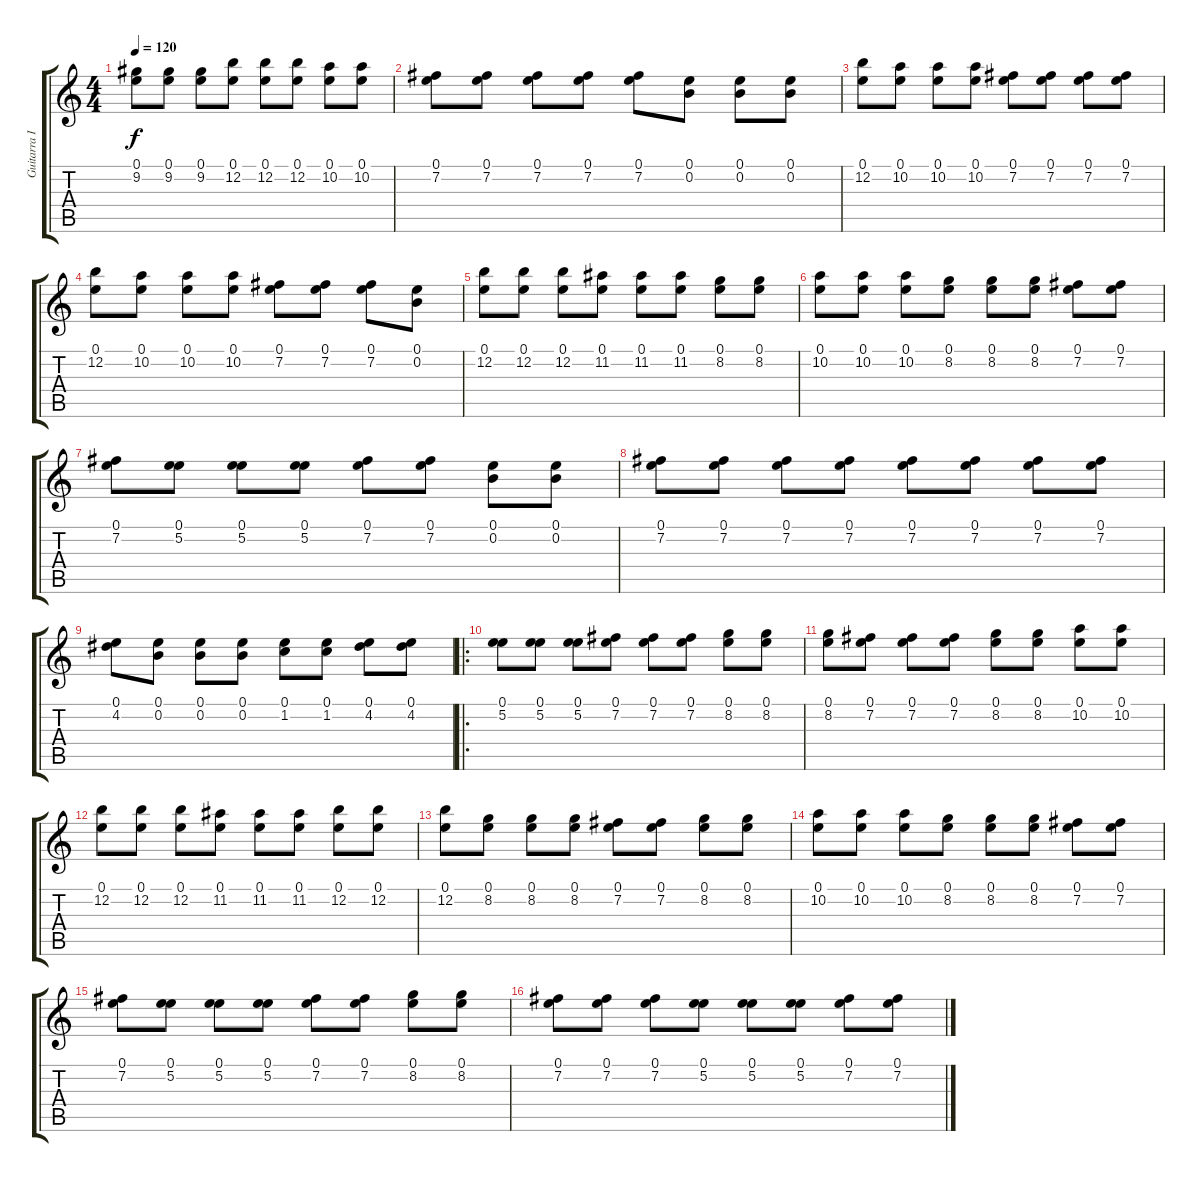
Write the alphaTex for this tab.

\track ("Guitarra I" "Guitarra I") {instrument distortionguitar}
\staff {score tabs}
\tuning (E4 B3 G3 D3 A2 E2) {hide}
\ts (4 4)
\tempo 120
\clef g2
\ks c
(0.1 9.2).8{dy f} (0.1 9.2).8 (0.1 9.2).8 (0.1 12.2).8 (0.1 12.2).8 (0.1 12.2).8 (0.1 10.2).8 (0.1 10.2).8 |
(0.1 7.2).8 (0.1 7.2).8 (0.1 7.2).8 (0.1 7.2).8 (0.1 7.2).8 (0.1 0.2).8 (0.1 0.2).8 (0.1 0.2).8 |
(0.1 12.2).8 (0.1 10.2).8 (0.1 10.2).8 (0.1 10.2).8 (0.1 7.2).8 (0.1 7.2).8 (0.1 7.2).8 (0.1 7.2).8 |
(0.1 12.2).8 (0.1 10.2).8 (0.1 10.2).8 (0.1 10.2).8 (0.1 7.2).8 (0.1 7.2).8 (0.1 7.2).8 (0.1 0.2).8 |
(0.1 12.2).8 (0.1 12.2).8 (0.1 12.2).8 (0.1 11.2).8 (0.1 11.2).8 (0.1 11.2).8 (0.1 8.2).8 (0.1 8.2).8 |
(0.1 10.2).8 (0.1 10.2).8 (0.1 10.2).8 (0.1 8.2).8 (0.1 8.2).8 (0.1 8.2).8 (0.1 7.2).8 (0.1 7.2).8 |
(0.1 7.2).8 (0.1 5.2).8 (0.1 5.2).8 (0.1 5.2).8 (0.1 7.2).8 (0.1 7.2).8 (0.1 0.2).8 (0.1 0.2).8 |
(0.1 7.2).8 (0.1 7.2).8 (0.1 7.2).8 (0.1 7.2).8 (0.1 7.2).8 (0.1 7.2).8 (0.1 7.2).8 (0.1 7.2).8 |
(0.1 4.2).8 (0.1 0.2).8 (0.1 0.2).8 (0.1 0.2).8 (0.1 1.2).8 (0.1 1.2).8 (0.1 4.2).8 (0.1 4.2).8 |
\ro
(0.1 5.2).8 (0.1 5.2).8 (0.1 5.2).8 (0.1 7.2).8 (0.1 7.2).8 (0.1 7.2).8 (0.1 8.2).8 (0.1 8.2).8 |
(0.1 8.2).8 (0.1 7.2).8 (0.1 7.2).8 (0.1 7.2).8 (0.1 8.2).8 (0.1 8.2).8 (0.1 10.2).8 (0.1 10.2).8 |
(0.1 12.2).8 (0.1 12.2).8 (0.1 12.2).8 (0.1 11.2).8 (0.1 11.2).8 (0.1 11.2).8 (0.1 12.2).8 (0.1 12.2).8 |
(0.1 12.2).8 (0.1 8.2).8 (0.1 8.2).8 (0.1 8.2).8 (0.1 7.2).8 (0.1 7.2).8 (0.1 8.2).8 (0.1 8.2).8 |
(0.1 10.2).8 (0.1 10.2).8 (0.1 10.2).8 (0.1 8.2).8 (0.1 8.2).8 (0.1 8.2).8 (0.1 7.2).8 (0.1 7.2).8 |
(0.1 7.2).8 (0.1 5.2).8 (0.1 5.2).8 (0.1 5.2).8 (0.1 7.2).8 (0.1 7.2).8 (0.1 8.2).8 (0.1 8.2).8 |
(0.1 7.2).8 (0.1 7.2).8 (0.1 7.2).8 (0.1 5.2).8 (0.1 5.2).8 (0.1 5.2).8 (0.1 7.2).8 (0.1 7.2).8
